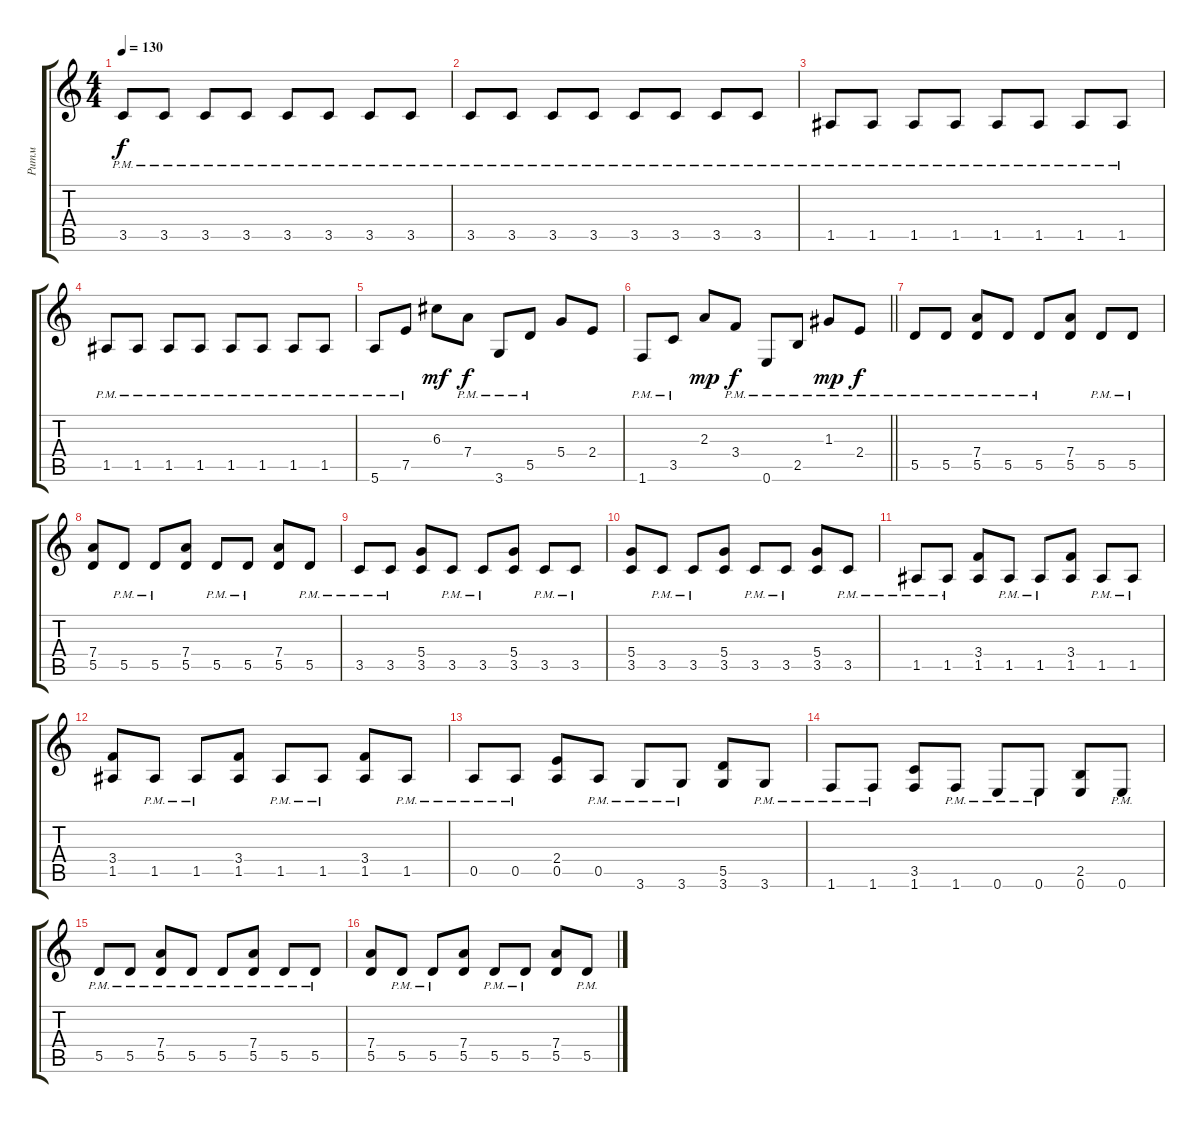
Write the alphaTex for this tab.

\track ("Ритм" "Ритм") {instrument acousticguitarnylon}
\staff {score tabs}
\tuning (E4 B3 G3 D3 A2 E2) {hide}
\ts (4 4)
\tempo 130
\clef g2
\ks c
3.5{pm}.8{dy f} 3.5{pm}.8 3.5{pm}.8 3.5{pm}.8 3.5{pm}.8 3.5{pm}.8 3.5{pm}.8 3.5{pm}.8 |
3.5{pm}.8 3.5{pm}.8 3.5{pm}.8 3.5{pm}.8 3.5{pm}.8 3.5{pm}.8 3.5{pm}.8 3.5{pm}.8 |
1.5{pm}.8 1.5{pm}.8 1.5{pm}.8 1.5{pm}.8 1.5{pm}.8 1.5{pm}.8 1.5{pm}.8 1.5{pm}.8 |
1.5{pm}.8 1.5{pm}.8 1.5{pm}.8 1.5{pm}.8 1.5{pm}.8 1.5{pm}.8 1.5{pm}.8 1.5{pm}.8 |
5.6{pm}.8 7.5{pm}.8 6.3.8{dy mf} 7.4{pm}.8{dy f} 3.6{pm}.8 5.5{pm}.8 5.4.8 2.4.8 |
\barLineRight lightlight
1.6{pm}.8 3.5{pm}.8 2.3.8{dy mp} 3.4{pm}.8{dy f} 0.6{pm}.8 2.5{pm}.8 1.3{pm}.8{dy mp} 2.4{pm}.8{dy f} |
5.5{pm}.8 5.5{pm}.8 (7.4 5.5{pm}).8 5.5{pm}.8 5.5{pm}.8 (7.4 5.5).8 5.5{pm}.8 5.5{pm}.8 |
(7.4 5.5).8 5.5{pm}.8 5.5{pm}.8 (7.4 5.5).8 5.5{pm}.8 5.5{pm}.8 (7.4 5.5).8 5.5{pm}.8 |
3.5{pm}.8 3.5{pm}.8 (5.4 3.5).8 3.5{pm}.8 3.5{pm}.8 (5.4 3.5).8 3.5{pm}.8 3.5{pm}.8 |
(5.4 3.5).8 3.5{pm}.8 3.5{pm}.8 (5.4 3.5).8 3.5{pm}.8 3.5{pm}.8 (5.4 3.5).8 3.5{pm}.8 |
1.5{pm}.8 1.5{pm}.8 (3.4 1.5).8 1.5{pm}.8 1.5{pm}.8 (3.4 1.5).8 1.5{pm}.8 1.5{pm}.8 |
(3.4 1.5).8 1.5{pm}.8 1.5{pm}.8 (3.4 1.5).8 1.5{pm}.8 1.5{pm}.8 (3.4 1.5).8 1.5{pm}.8 |
0.5{pm}.8 0.5{pm}.8 (2.4 0.5).8 0.5{pm}.8 3.6{pm}.8 3.6{pm}.8 (5.5 3.6).8 3.6{pm}.8 |
1.6{pm}.8 1.6{pm}.8 (3.5 1.6).8 1.6{pm}.8 0.6{pm}.8 0.6{pm}.8 (2.5 0.6).8 0.6{pm}.8 |
5.5{pm}.8 5.5{pm}.8 (7.4 5.5{pm}).8 5.5{pm}.8 5.5{pm}.8 (7.4 5.5{pm}).8 5.5{pm}.8 5.5{pm}.8 |
(7.4 5.5).8 5.5{pm}.8 5.5{pm}.8 (7.4 5.5).8 5.5{pm}.8 5.5{pm}.8 (7.4 5.5).8 5.5{pm}.8
